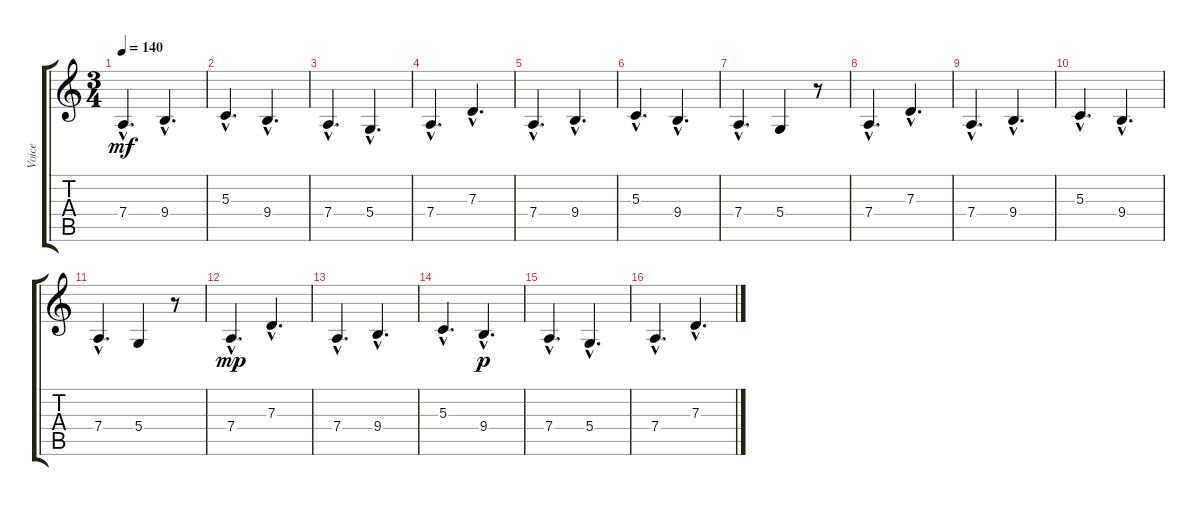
\track ("Voice" "Voice") {instrument tenorsax}
\staff {score tabs}
\tuning (E4 B3 G3 D3 A2 E2) {hide}
\ts (3 4)
\tempo 140
\clef g2
\ks c
7.4{hac}.4{d dy mf} 9.4{hac}.4{d} |
5.3{hac}.4{d} 9.4{hac}.4{d} |
7.4{hac}.4{d} 5.4{hac}.4{d} |
7.4{hac}.4{d} 7.3{hac}.4{d} |
7.4{hac}.4{d} 9.4{hac}.4{d} |
5.3{hac}.4{d} 9.4{hac}.4{d} |
7.4{hac}.4{d} 5.4.4 r.8 |
7.4{hac}.4{d} 7.3{hac}.4{d} |
7.4{hac}.4{d} 9.4{hac}.4{d} |
5.3{hac}.4{d} 9.4{hac}.4{d} |
7.4{hac}.4{d} 5.4.4 r.8 |
7.4{hac}.4{d dy mp} 7.3{hac}.4{d} |
7.4{hac}.4{d} 9.4{hac}.4{d} |
5.3{hac}.4{d} 9.4{hac}.4{d dy p} |
7.4{hac}.4{d} 5.4{hac}.4{d} |
7.4{hac}.4{d} 7.3{hac}.4{d}
